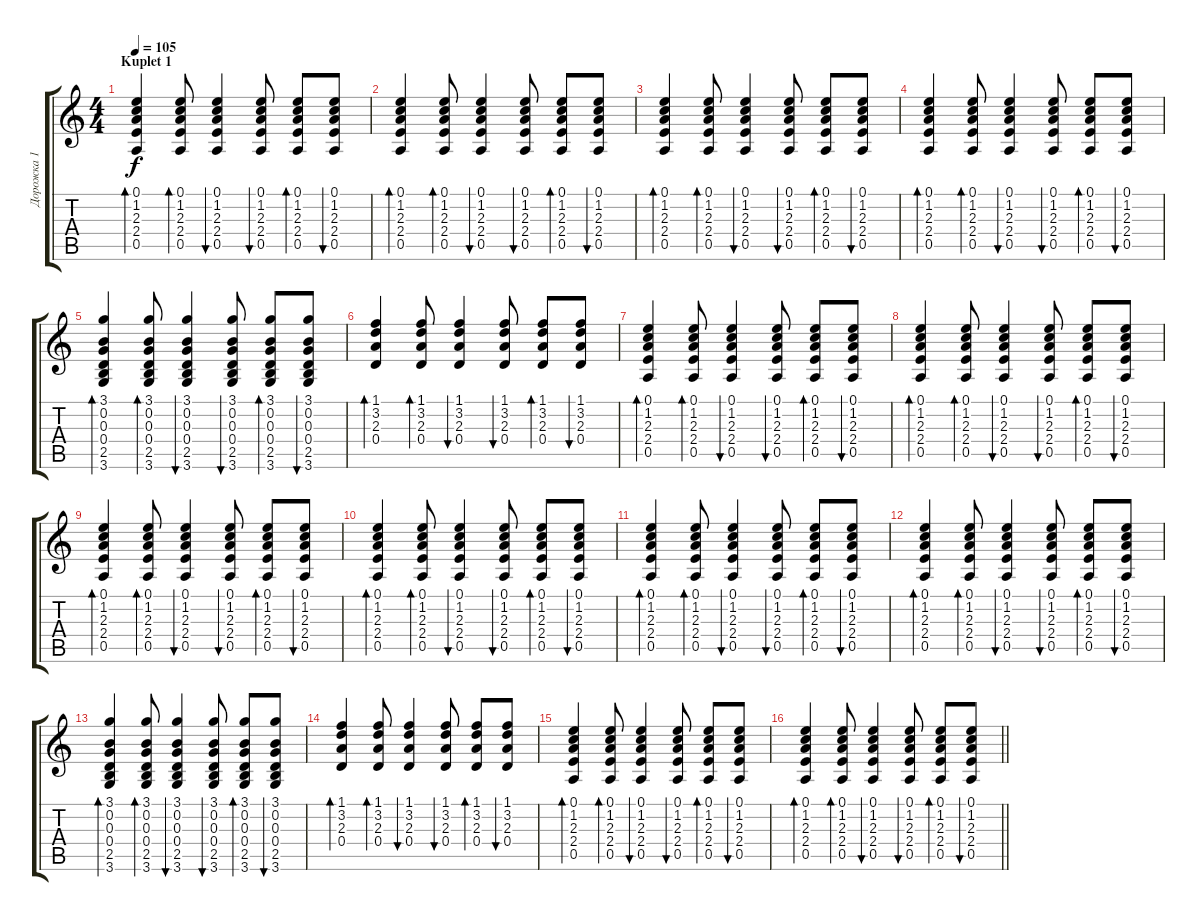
\track ("Дорожка 1" "Дорожка 1") {instrument acousticguitarsteel}
\staff {score tabs}
\tuning (E4 B3 G3 D3 A2 E2) {hide}
\ts (4 4)
\section ("" "Kuplet 1")
\tempo 105
\clef g2
\ks c
(0.1 1.2 2.3 2.4 0.5).4{bd 60 dy f} (0.1 1.2 2.3 2.4 0.5).8{bd 60} (0.1 1.2 2.3 2.4 0.5).4{bu 60} (0.1 1.2 2.3 2.4 0.5).8{bu 60} (0.1 1.2 2.3 2.4 0.5).8{bd 60} (0.1 1.2 2.3 2.4 0.5).8{bu 60} |
(0.1 1.2 2.3 2.4 0.5).4{bd 60} (0.1 1.2 2.3 2.4 0.5).8{bd 60} (0.1 1.2 2.3 2.4 0.5).4{bu 60} (0.1 1.2 2.3 2.4 0.5).8{bu 60} (0.1 1.2 2.3 2.4 0.5).8{bd 60} (0.1 1.2 2.3 2.4 0.5).8{bu 60} |
(0.1 1.2 2.3 2.4 0.5).4{bd 60} (0.1 1.2 2.3 2.4 0.5).8{bd 60} (0.1 1.2 2.3 2.4 0.5).4{bu 60} (0.1 1.2 2.3 2.4 0.5).8{bu 60} (0.1 1.2 2.3 2.4 0.5).8{bd 60} (0.1 1.2 2.3 2.4 0.5).8{bu 60} |
(0.1 1.2 2.3 2.4 0.5).4{bd 60} (0.1 1.2 2.3 2.4 0.5).8{bd 60} (0.1 1.2 2.3 2.4 0.5).4{bu 60} (0.1 1.2 2.3 2.4 0.5).8{bu 60} (0.1 1.2 2.3 2.4 0.5).8{bd 60} (0.1 1.2 2.3 2.4 0.5).8{bu 60} |
(3.1 0.2 0.3 0.4 2.5 3.6).4{bd 60} (3.1 0.2 0.3 0.4 2.5 3.6).8{bd 60} (3.1 0.2 0.3 0.4 2.5 3.6).4{bu 60} (3.1 0.2 0.3 0.4 2.5 3.6).8{bu 60} (3.1 0.2 0.3 0.4 2.5 3.6).8{bd 60} (3.1 0.2 0.3 0.4 2.5 3.6).8{bu 60} |
(1.1 3.2 2.3 0.4).4{bd 60} (1.1 3.2 2.3 0.4).8{bd 60} (1.1 3.2 2.3 0.4).4{bu 60} (1.1 3.2 2.3 0.4).8{bu 60} (1.1 3.2 2.3 0.4).8{bd 60} (1.1 3.2 2.3 0.4).8{bu 60} |
(0.1 1.2 2.3 2.4 0.5).4{bd 60} (0.1 1.2 2.3 2.4 0.5).8{bd 60} (0.1 1.2 2.3 2.4 0.5).4{bu 60} (0.1 1.2 2.3 2.4 0.5).8{bu 60} (0.1 1.2 2.3 2.4 0.5).8{bd 60} (0.1 1.2 2.3 2.4 0.5).8{bu 60} |
(0.1 1.2 2.3 2.4 0.5).4{bd 60} (0.1 1.2 2.3 2.4 0.5).8{bd 60} (0.1 1.2 2.3 2.4 0.5).4{bu 60} (0.1 1.2 2.3 2.4 0.5).8{bu 60} (0.1 1.2 2.3 2.4 0.5).8{bd 60} (0.1 1.2 2.3 2.4 0.5).8{bu 60} |
(0.1 1.2 2.3 2.4 0.5).4{bd 60} (0.1 1.2 2.3 2.4 0.5).8{bd 60} (0.1 1.2 2.3 2.4 0.5).4{bu 60} (0.1 1.2 2.3 2.4 0.5).8{bu 60} (0.1 1.2 2.3 2.4 0.5).8{bd 60} (0.1 1.2 2.3 2.4 0.5).8{bu 60} |
(0.1 1.2 2.3 2.4 0.5).4{bd 60} (0.1 1.2 2.3 2.4 0.5).8{bd 60} (0.1 1.2 2.3 2.4 0.5).4{bu 60} (0.1 1.2 2.3 2.4 0.5).8{bu 60} (0.1 1.2 2.3 2.4 0.5).8{bd 60} (0.1 1.2 2.3 2.4 0.5).8{bu 60} |
(0.1 1.2 2.3 2.4 0.5).4{bd 60} (0.1 1.2 2.3 2.4 0.5).8{bd 60} (0.1 1.2 2.3 2.4 0.5).4{bu 60} (0.1 1.2 2.3 2.4 0.5).8{bu 60} (0.1 1.2 2.3 2.4 0.5).8{bd 60} (0.1 1.2 2.3 2.4 0.5).8{bu 60} |
(0.1 1.2 2.3 2.4 0.5).4{bd 60} (0.1 1.2 2.3 2.4 0.5).8{bd 60} (0.1 1.2 2.3 2.4 0.5).4{bu 60} (0.1 1.2 2.3 2.4 0.5).8{bu 60} (0.1 1.2 2.3 2.4 0.5).8{bd 60} (0.1 1.2 2.3 2.4 0.5).8{bu 60} |
(3.1 0.2 0.3 0.4 2.5 3.6).4{bd 60} (3.1 0.2 0.3 0.4 2.5 3.6).8{bd 60} (3.1 0.2 0.3 0.4 2.5 3.6).4{bu 60} (3.1 0.2 0.3 0.4 2.5 3.6).8{bu 60} (3.1 0.2 0.3 0.4 2.5 3.6).8{bd 60} (3.1 0.2 0.3 0.4 2.5 3.6).8{bu 60} |
(1.1 3.2 2.3 0.4).4{bd 60} (1.1 3.2 2.3 0.4).8{bd 60} (1.1 3.2 2.3 0.4).4{bu 60} (1.1 3.2 2.3 0.4).8{bu 60} (1.1 3.2 2.3 0.4).8{bd 60} (1.1 3.2 2.3 0.4).8{bu 60} |
(0.1 1.2 2.3 2.4 0.5).4{bd 60} (0.1 1.2 2.3 2.4 0.5).8{bd 60} (0.1 1.2 2.3 2.4 0.5).4{bu 60} (0.1 1.2 2.3 2.4 0.5).8{bu 60} (0.1 1.2 2.3 2.4 0.5).8{bd 60} (0.1 1.2 2.3 2.4 0.5).8{bu 60} |
\barLineRight lightlight
(0.1 1.2 2.3 2.4 0.5).4{bd 60} (0.1 1.2 2.3 2.4 0.5).8{bd 60} (0.1 1.2 2.3 2.4 0.5).4{bu 60} (0.1 1.2 2.3 2.4 0.5).8{bu 60} (0.1 1.2 2.3 2.4 0.5).8{bd 60} (0.1 1.2 2.3 2.4 0.5).8{bu 60}
